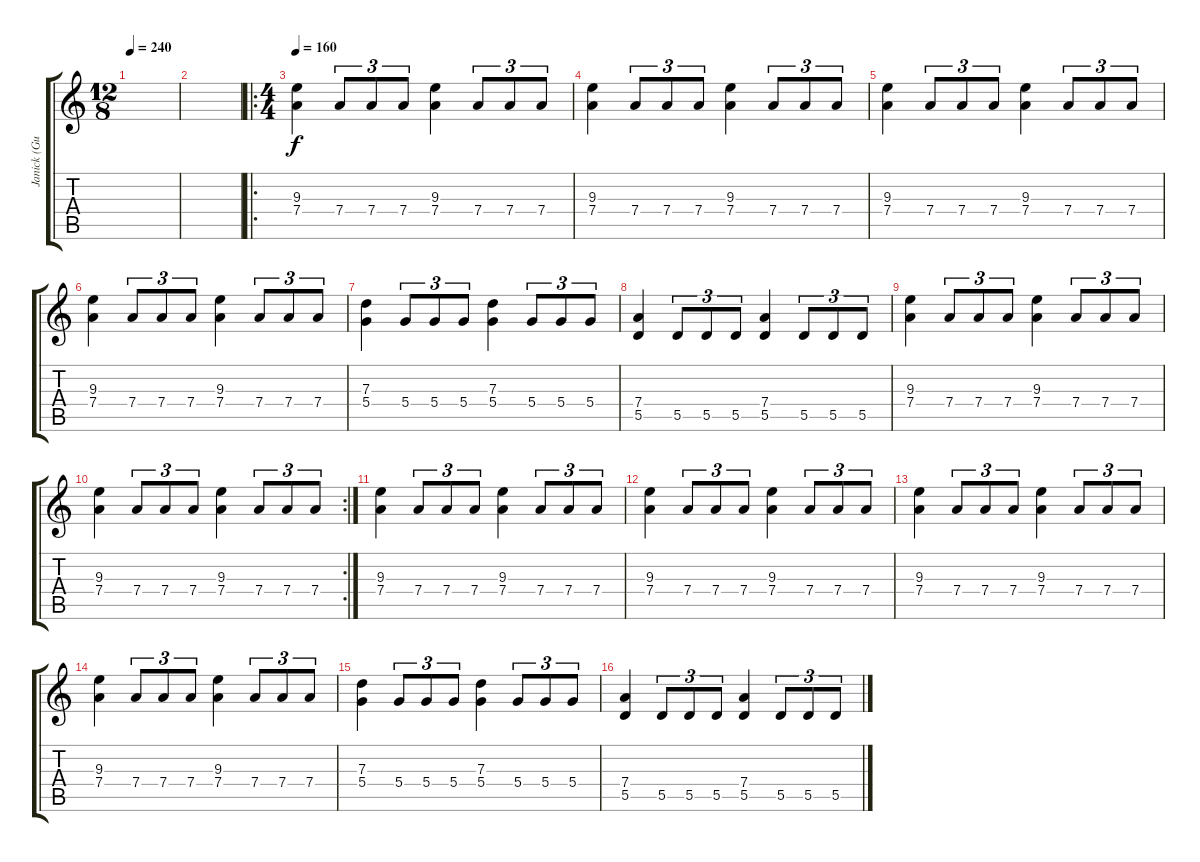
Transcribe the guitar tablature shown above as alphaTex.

\track ("Janick (Guitar Distortion)" "Janick (Gu") {instrument distortionguitar}
\staff {score tabs}
\tuning (E4 B3 G3 D3 A2 E2) {hide}
\ts (12 8)
\tempo 240
\clef g2
\ks c
|
|
\ro
\ts (4 4)
\tempo 160
(9.3 7.4).4 7.4.8{tu (3 2)} 7.4.8{tu (3 2)} 7.4.8{tu (3 2)} (9.3 7.4).4 7.4.8{tu (3 2)} 7.4.8{tu (3 2)} 7.4.8{tu (3 2)} |
(9.3 7.4).4 7.4.8{tu (3 2)} 7.4.8{tu (3 2)} 7.4.8{tu (3 2)} (9.3 7.4).4 7.4.8{tu (3 2)} 7.4.8{tu (3 2)} 7.4.8{tu (3 2)} |
(9.3 7.4).4 7.4.8{tu (3 2)} 7.4.8{tu (3 2)} 7.4.8{tu (3 2)} (9.3 7.4).4 7.4.8{tu (3 2)} 7.4.8{tu (3 2)} 7.4.8{tu (3 2)} |
(9.3 7.4).4 7.4.8{tu (3 2)} 7.4.8{tu (3 2)} 7.4.8{tu (3 2)} (9.3 7.4).4 7.4.8{tu (3 2)} 7.4.8{tu (3 2)} 7.4.8{tu (3 2)} |
(7.3 5.4).4 5.4.8{tu (3 2)} 5.4.8{tu (3 2)} 5.4.8{tu (3 2)} (7.3 5.4).4 5.4.8{tu (3 2)} 5.4.8{tu (3 2)} 5.4.8{tu (3 2)} |
(7.4 5.5).4 5.5.8{tu (3 2)} 5.5.8{tu (3 2)} 5.5.8{tu (3 2)} (7.4 5.5).4 5.5.8{tu (3 2)} 5.5.8{tu (3 2)} 5.5.8{tu (3 2)} |
(9.3 7.4).4 7.4.8{tu (3 2)} 7.4.8{tu (3 2)} 7.4.8{tu (3 2)} (9.3 7.4).4 7.4.8{tu (3 2)} 7.4.8{tu (3 2)} 7.4.8{tu (3 2)} |
\rc 2
(9.3 7.4).4 7.4.8{tu (3 2)} 7.4.8{tu (3 2)} 7.4.8{tu (3 2)} (9.3 7.4).4 7.4.8{tu (3 2)} 7.4.8{tu (3 2)} 7.4.8{tu (3 2)} |
(9.3 7.4).4 7.4.8{tu (3 2)} 7.4.8{tu (3 2)} 7.4.8{tu (3 2)} (9.3 7.4).4 7.4.8{tu (3 2)} 7.4.8{tu (3 2)} 7.4.8{tu (3 2)} |
(9.3 7.4).4 7.4.8{tu (3 2)} 7.4.8{tu (3 2)} 7.4.8{tu (3 2)} (9.3 7.4).4 7.4.8{tu (3 2)} 7.4.8{tu (3 2)} 7.4.8{tu (3 2)} |
(9.3 7.4).4 7.4.8{tu (3 2)} 7.4.8{tu (3 2)} 7.4.8{tu (3 2)} (9.3 7.4).4 7.4.8{tu (3 2)} 7.4.8{tu (3 2)} 7.4.8{tu (3 2)} |
(9.3 7.4).4 7.4.8{tu (3 2)} 7.4.8{tu (3 2)} 7.4.8{tu (3 2)} (9.3 7.4).4 7.4.8{tu (3 2)} 7.4.8{tu (3 2)} 7.4.8{tu (3 2)} |
(7.3 5.4).4 5.4.8{tu (3 2)} 5.4.8{tu (3 2)} 5.4.8{tu (3 2)} (7.3 5.4).4 5.4.8{tu (3 2)} 5.4.8{tu (3 2)} 5.4.8{tu (3 2)} |
(7.4 5.5).4 5.5.8{tu (3 2)} 5.5.8{tu (3 2)} 5.5.8{tu (3 2)} (7.4 5.5).4 5.5.8{tu (3 2)} 5.5.8{tu (3 2)} 5.5.8{tu (3 2)}
